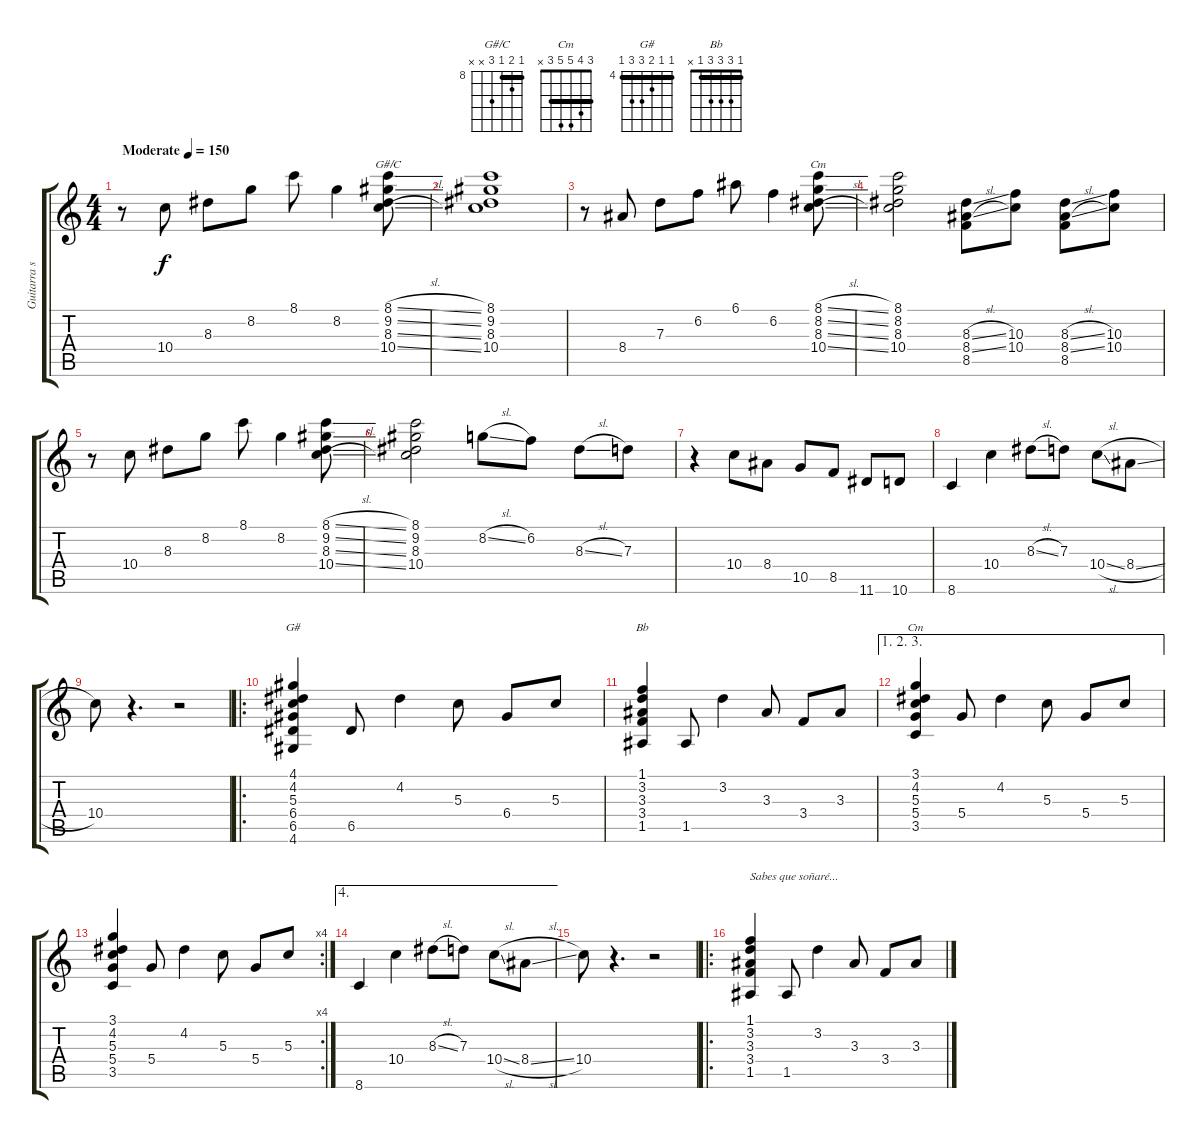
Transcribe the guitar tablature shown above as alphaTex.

\track ("Guitarra solista" "Guitarra s") {instrument acousticguitarsteel}
\staff {score tabs}
\tuning (E4 B3 G3 D3 A2 E2) {hide}
\chord ("G#/C" 8 9 8 10 x x) {firstfret 8 barre 8}
\chord ("Cm" 8 8 8 10 10 8) {firstfret 8 barre 8}
\chord ("G#" 4 4 5 6 6 4) {firstfret 4 barre 4}
\chord ("Bb" 1 3 3 3 1 x) {barre 1}
\chord ("Cm" 3 4 5 5 3 x) {barre 3}
\ts (4 4)
\tempo (150 "Moderate")
\clef g2
\ks c
r.8{dy f instrument acousticguitarsteel} 10.4.8 8.3.8 8.2.8 8.1.8 8.2.4 (8.1{sl} 9.2{sl} 8.3{sl} 10.4{sl}).8{ch "G#/C"} |
(8.1 9.2 8.3 10.4).1 |
r.8 8.4.8 7.3.8 6.2.8 6.1.8 6.2.4 (8.1{sl} 8.2{sl} 8.3{sl} 10.4{sl}).8{ch "Cm"} |
(8.1 8.2 8.3 10.4).2 (8.3{sl} 8.4{sl} 8.5).8 (10.3 10.4).8 (8.3{sl} 8.4{sl} 8.5).8 (10.3 10.4).8 |
r.8 10.4.8 8.3.8 8.2.8 8.1.8 8.2.4 (8.1{sl} 9.2{sl} 8.3{sl} 10.4{sl}).8 |
(8.1 9.2 8.3 10.4).2 8.2{sl}.8 6.2.8 8.3{sl}.8 7.3.8 |
r.4 10.4.8 8.4.8 10.5.8 8.5.8 11.6.8 10.6.8 |
8.6.4 10.4.4 8.3{sl}.8 7.3.8 10.4{sl}.8 8.4{sl}.8 |
10.4.8 r.4{d} r.2 |
\ro
(4.1 4.2 5.3 6.4 6.5 4.6).4{ch "G#" volume 10} 6.5.8 4.2.4 5.3.8 6.4.8 5.3.8 |
(1.1 3.2 3.3 3.4 1.5).4{ch "Bb"} 1.5.8 3.2.4 3.3.8 3.4.8 3.3.8 |
\ae (1 2 3)
(3.1 4.2 5.3 5.4 3.5).4{ch "Cm"} 5.4.8 4.2.4 5.3.8 5.4.8 5.3.8 |
\rc 4
(3.1 4.2 5.3 5.4 3.5).4 5.4.8 4.2.4 5.3.8 5.4.8 5.3.8 |
\ae 4
8.6.4{volume 16} 10.4.4 8.3{sl}.8 7.3.8 10.4{sl}.8 8.4{sl}.8 |
10.4.8 r.4{d} r.2 |
\ro
(1.1 3.2 3.3 3.4 1.5).4{txt "Sabes que soñaré..." volume 10} 1.5.8 3.2.4 3.3.8 3.4.8 3.3.8
